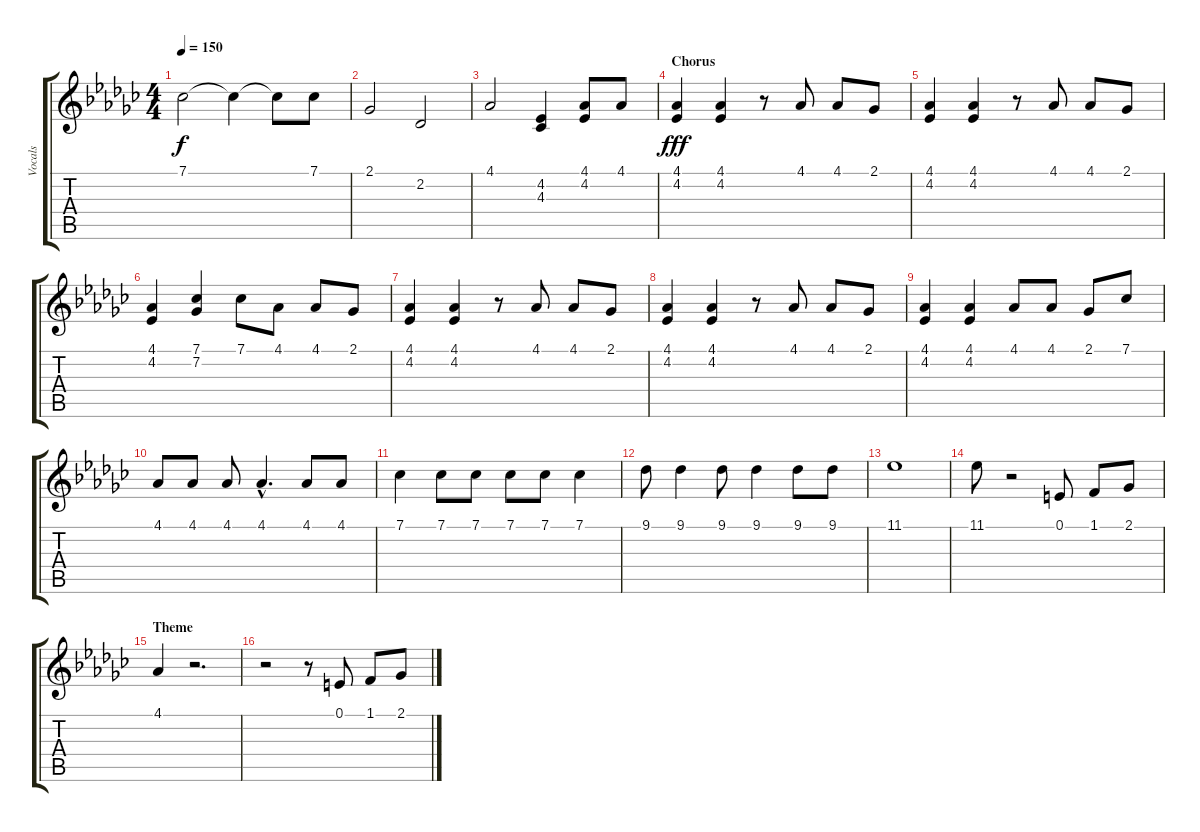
\track ("Vocals" "Vocals") {instrument lead2sawtooth}
\staff {score tabs}
\tuning (E4 B3 G3 D3 A2 E2) {hide}
\ts (4 4)
\tempo 150
\clef g2
\ks gb
7.1.2{dy f} 7.1{t}.4 7.1{t}.8 7.1.8 |
2.1.2 2.2.2 |
4.1.2 (4.2 4.3).4 (4.1 4.2).8 4.1.8 |
\section ("" "Chorus")
(4.1 4.2).4{dy fff} (4.1 4.2).4 r.8 4.1.8 4.1.8 2.1.8 |
(4.1 4.2).4 (4.1 4.2).4 r.8 4.1.8 4.1.8 2.1.8 |
(4.1 4.2).4 (7.1 7.2).4 7.1.8 4.1.8 4.1.8 2.1.8 |
(4.1 4.2).4 (4.1 4.2).4 r.8 4.1.8 4.1.8 2.1.8 |
(4.1 4.2).4 (4.1 4.2).4 r.8 4.1.8 4.1.8 2.1.8 |
(4.1 4.2).4 (4.1 4.2).4 4.1.8 4.1.8 2.1.8 7.1.8 |
4.1.8 4.1.8 4.1.8 4.1{hac}.4{d} 4.1.8 4.1.8 |
7.1.4 7.1.8 7.1.8 7.1.8 7.1.8 7.1.4 |
9.1.8 9.1.4 9.1.8 9.1.4 9.1.8 9.1.8 |
11.1.1 |
11.1.8 r.2 0.1.8 1.1.8 2.1.8 |
\section ("" "Theme")
4.1.4 r.2{d} |
r.2 r.8 0.1.8 1.1.8 2.1.8
